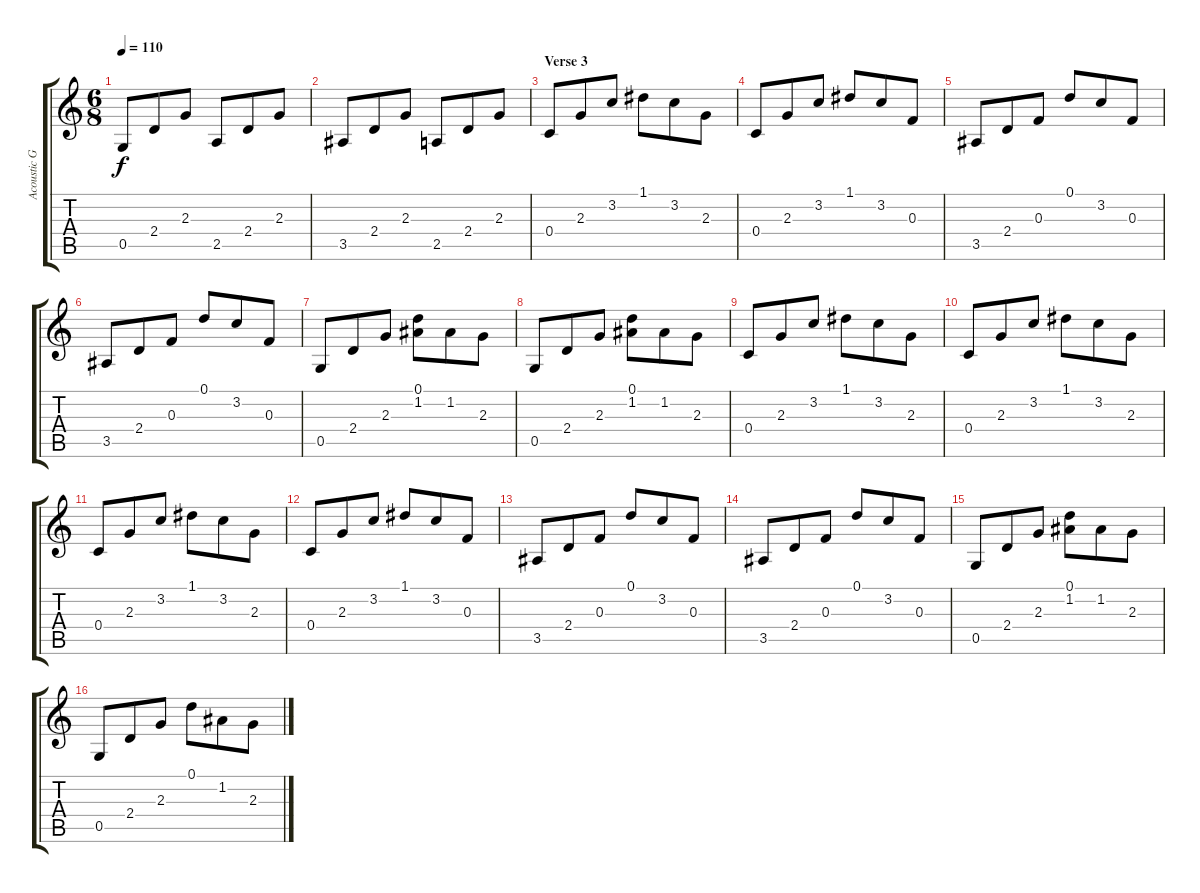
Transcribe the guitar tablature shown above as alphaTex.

\track ("Acoustic Guitar 2" "Acoustic G") {instrument acousticguitarsteel}
\staff {score tabs}
\tuning (D4 A3 F3 C3 G2 D2) {hide}
\ts (6 8)
\tempo 110
\clef g2
\ks c
0.5.8{dy f} 2.4.8 2.3.8 2.5.8 2.4.8 2.3.8 |
3.5.8 2.4.8 2.3.8 2.5.8 2.4.8 2.3.8 |
\section ("" "Verse 3")
0.4.8 2.3.8 3.2.8 1.1.8 3.2.8 2.3.8 |
0.4.8 2.3.8 3.2.8 1.1.8 3.2.8 0.3.8 |
3.5.8 2.4.8 0.3.8 0.1.8 3.2.8 0.3.8 |
3.5.8 2.4.8 0.3.8 0.1.8 3.2.8 0.3.8 |
0.5.8 2.4.8 2.3.8 (0.1 1.2).8 1.2.8 2.3.8 |
0.5.8 2.4.8 2.3.8 (0.1 1.2).8 1.2.8 2.3.8 |
0.4.8 2.3.8 3.2.8 1.1.8 3.2.8 2.3.8 |
0.4.8 2.3.8 3.2.8 1.1.8 3.2.8 2.3.8 |
0.4.8 2.3.8 3.2.8 1.1.8 3.2.8 2.3.8 |
0.4.8 2.3.8 3.2.8 1.1.8 3.2.8 0.3.8 |
3.5.8 2.4.8 0.3.8 0.1.8 3.2.8 0.3.8 |
3.5.8 2.4.8 0.3.8 0.1.8 3.2.8 0.3.8 |
0.5.8 2.4.8 2.3.8 (0.1 1.2).8 1.2.8 2.3.8 |
0.5.8 2.4.8 2.3.8 0.1.8 1.2.8 2.3.8
